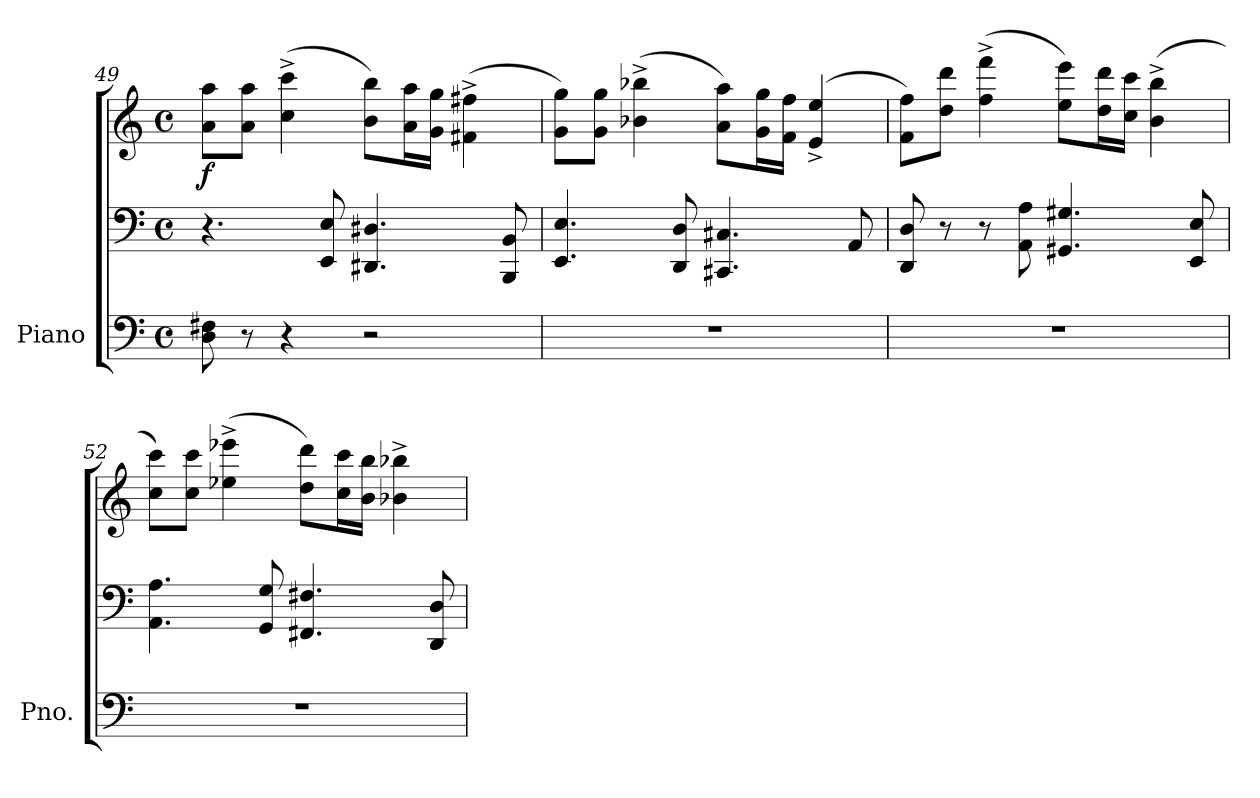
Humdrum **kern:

**kern	**kern	**kern	**dynam
*part1	*part1	*part1	*part1
*staff3	*staff2	*staff1	*staff1/2/3
*I"Piano	*	*	*
*I'Pno.	*	*	*
*clefF4	*clefF4	*clefG2	*
*k[]	*k[]	*k[]	*
*M4/4	*M4/4	*M4/4	*
*met(c)	*met(c)	*met(c)	*
=49	=49	=49	=49
!	!	!	!LO:DY:b
8D\ 8F#X\	4.r	8a\ 8aa\L	f
8r	.	8a\ 8aa\J	.
4r	.	(>4cc\^ 4ccc\^	.
.	8EE/ 8E/	.	.
2r	4.DD#X/ 4.D#X/	8b\ 8bb\L)	.
.	.	16a\ 16aa\L	.
.	.	16g\ 16gg\JJ	.
.	.	(>4f#X\^ 4ff#X\^	.
.	8BBB/ 8BB/	.	.
=50	=50	=50	=50
1r	4.EE/ 4.E/	8g\ 8gg\L)	.
.	.	8g\ 8gg\J	.
.	.	(>4b-X\^ 4bb-X\^	.
.	8DD/ 8D/	.	.
.	4.CC#X/ 4.C#X/	8a\ 8aa\L)	.
.	.	16g\ 16gg\L	.
.	.	16f\ 16ff\JJ	.
.	.	(<4e/^ 4ee/^	.
.	8AA/	.	.
!!LO:LB:g=z
=51	=51	=51	=51
1r	8DD/ 8D/	8f\ 8ff\L)	.
.	8r	8dd\ 8ddd\J	.
.	8r	(>4ff\^ 4fff\^	.
.	8AA\ 8A\	.	.
.	4.GG#X/ 4.G#X/	8ee\ 8eee\L)	.
.	.	16dd\ 16ddd\L	.
.	.	16cc\ 16ccc\JJ	.
.	.	(>4b\^ 4bb\^	.
.	8EE/ 8E/	.	.
=52	=52	=52	=52
1r	4.AA\ 4.A\	8cc\ 8ccc\L)	.
.	.	8cc\ 8ccc\J	.
.	.	(>4ee-X\^ 4eee-X\^	.
.	8GG/ 8G/	.	.
.	4.FF#X/ 4.F#X/	8dd\ 8ddd\L)	.
.	.	16cc\ 16ccc\L	.
.	.	16b\ 16bb\JJ	.
.	.	4b-X\^ 4bb-X\^	.
.	8DD/ 8D/	.	.
=	=	=	=
*-	*-	*-	*-
